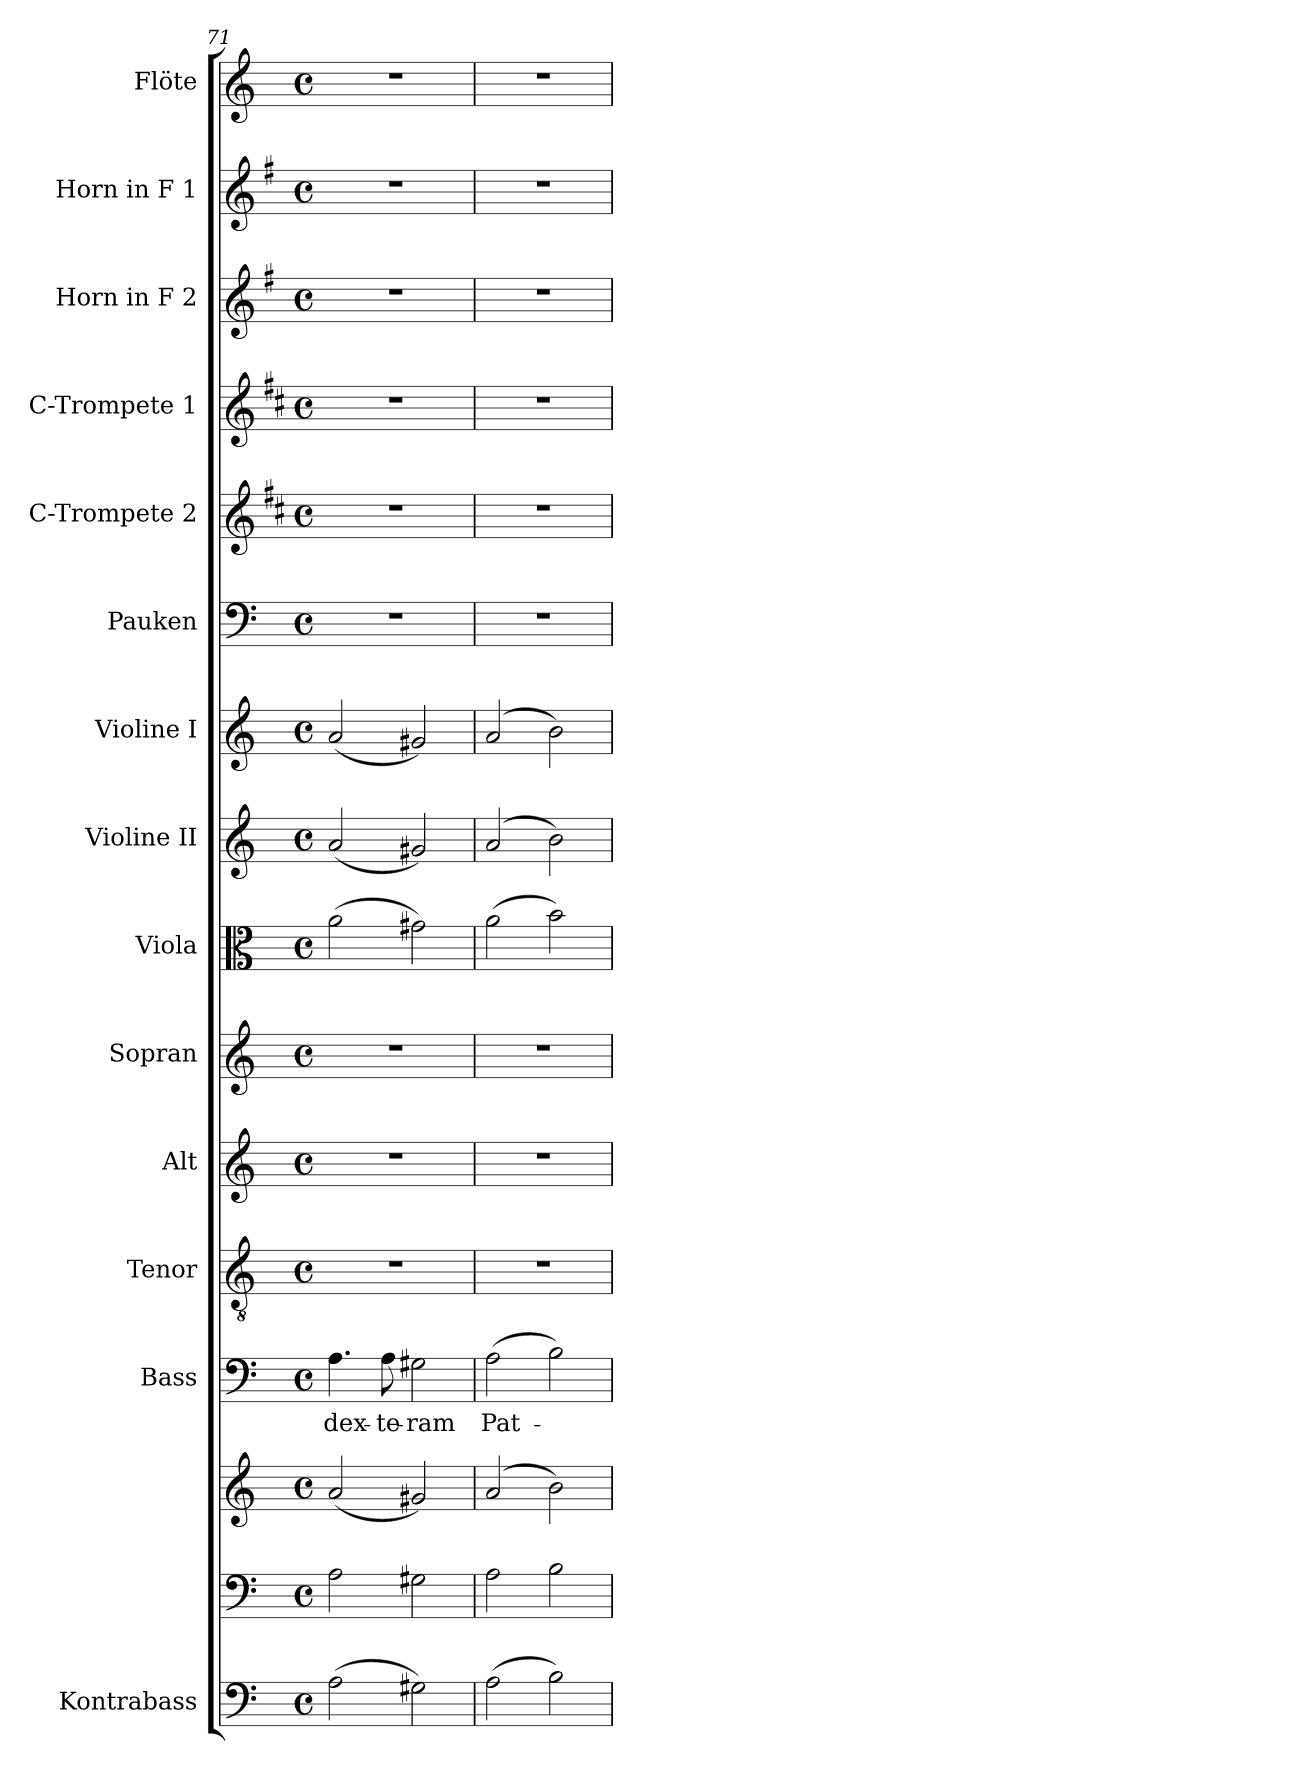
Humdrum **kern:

**kern	**kern	**kern	**kern	**text	**kern	**kern	**kern	**kern	**kern	**kern	**kern	**kern	**kern	**kern	**kern	**kern
*part15	*part14	*part14	*part13	*part13	*part12	*part11	*part10	*part9	*part8	*part7	*part6	*part5	*part4	*part3	*part2	*part1
*staff16	*staff15	*staff14	*staff13	*staff13	*staff12	*staff11	*staff10	*staff9	*staff8	*staff7	*staff6	*staff5	*staff4	*staff3	*staff2	*staff1
*I"Kontrabass	*	*	*I"Bass	*	*I"Tenor	*I"Alt	*I"Sopran	*I"Viola	*I"Violine II	*I"Violine I	*I"Pauken	*I"C-Trompete 2	*I"C-Trompete 1	*I"Horn in F 2	*I"Horn in F 1	*I"Flöte
*I'Kb.	*	*	*I'B.	*	*I'T.	*I'A.	*I'S.	*I'Vla.	*I'Vl. II	*I'Vl. I	*I'Pk.	*I'C Trp. 2	*I'C Trp. 1	*	*	*I'Fl.
*clefF4	*clefF4	*clefG2	*clefF4	*	*clefGv2	*clefG2	*clefG2	*clefC3	*clefG2	*clefG2	*clefF4	*clefG2	*clefG2	*clefG2	*clefG2	*clefG2
*ITrd7c12	*	*	*	*	*	*	*	*	*	*	*	*ITrd1c2	*ITrd1c2	*ITrd4c7	*ITrd4c7	*
*k[]	*k[]	*k[]	*k[]	*	*k[]	*k[]	*k[]	*k[]	*k[]	*k[]	*k[]	*k[]	*k[]	*k[]	*k[]	*k[]
*C:	*C:	*C:	*C:	*	*C:	*C:	*C:	*C:	*C:	*C:	*C:	*C:	*C:	*C:	*C:	*C:
*M4/4	*M4/4	*M4/4	*M4/4	*	*M4/4	*M4/4	*M4/4	*M4/4	*M4/4	*M4/4	*M4/4	*M4/4	*M4/4	*M4/4	*M4/4	*M4/4
*met(c)	*met(c)	*met(c)	*met(c)	*	*met(c)	*met(c)	*met(c)	*met(c)	*met(c)	*met(c)	*met(c)	*met(c)	*met(c)	*met(c)	*met(c)	*met(c)
=71	=71	=71	=71	=71	=71	=71	=71	=71	=71	=71	=71	=71	=71	=71	=71	=71
!	!	!	!	!LO:LY:b	!	!	!	!	!	!	!	!	!	!	!	!
(>2AA\	2A\	(<2a/	4.A\	dex-	1r	1r	1r	(>2a\	(<2a/	(<2a/	1r	1r	1r	1r	1r	1r
!	!	!	!	!LO:LY:b	!	!	!	!	!	!	!	!	!	!	!	!
.	.	.	8A\	-te-	.	.	.	.	.	.	.	.	.	.	.	.
!	!	!	!	!LO:LY:b	!	!	!	!	!	!	!	!	!	!	!	!
2GG#X\)	2G#X\	2g#X/)	2G#X\	-ram	.	.	.	2g#X\)	2g#X/)	2g#X/)	.	.	.	.	.	.
=72	=72	=72	=72	=72	=72	=72	=72	=72	=72	=72	=72	=72	=72	=72	=72	=72
!	!	!	!	!LO:LY:b	!	!	!	!	!	!	!	!	!	!	!	!
(>2AA\	2A\	(2a/	(>2A\	Pat-	1r	1r	1r	(>2a\	(2a/	(2a/	1r	1r	1r	1r	1r	1r
2BB\)	2B\	2b\)	2B\)	.	.	.	.	2b\)	2b\)	2b\)	.	.	.	.	.	.
=	=	=	=	=	=	=	=	=	=	=	=	=	=	=	=	=
*-	*-	*-	*-	*-	*-	*-	*-	*-	*-	*-	*-	*-	*-	*-	*-	*-
